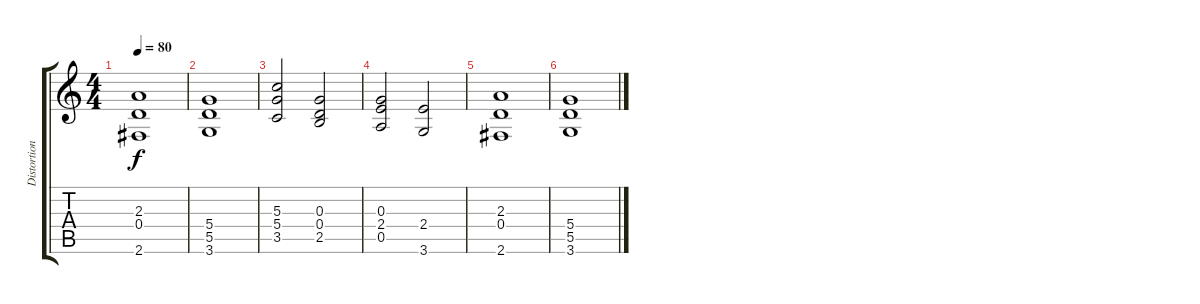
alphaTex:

\track ("Distortion" "Distortion") {instrument distortionguitar}
\staff {score tabs}
\tuning (E4 B3 G3 D3 A2 E2) {hide}
\ts (4 4)
\tempo 80
\clef g2
\ks c
(2.3 0.4 2.6).1{dy f} |
(5.4 5.5 3.6).1 |
(5.3 5.4 3.5).2{volume 0} (0.3 0.4 2.5).2 |
(0.3 2.4 0.5).2 (2.4 3.6).2 |
(2.3 0.4 2.6).1 |
(5.4 5.5 3.6).1
